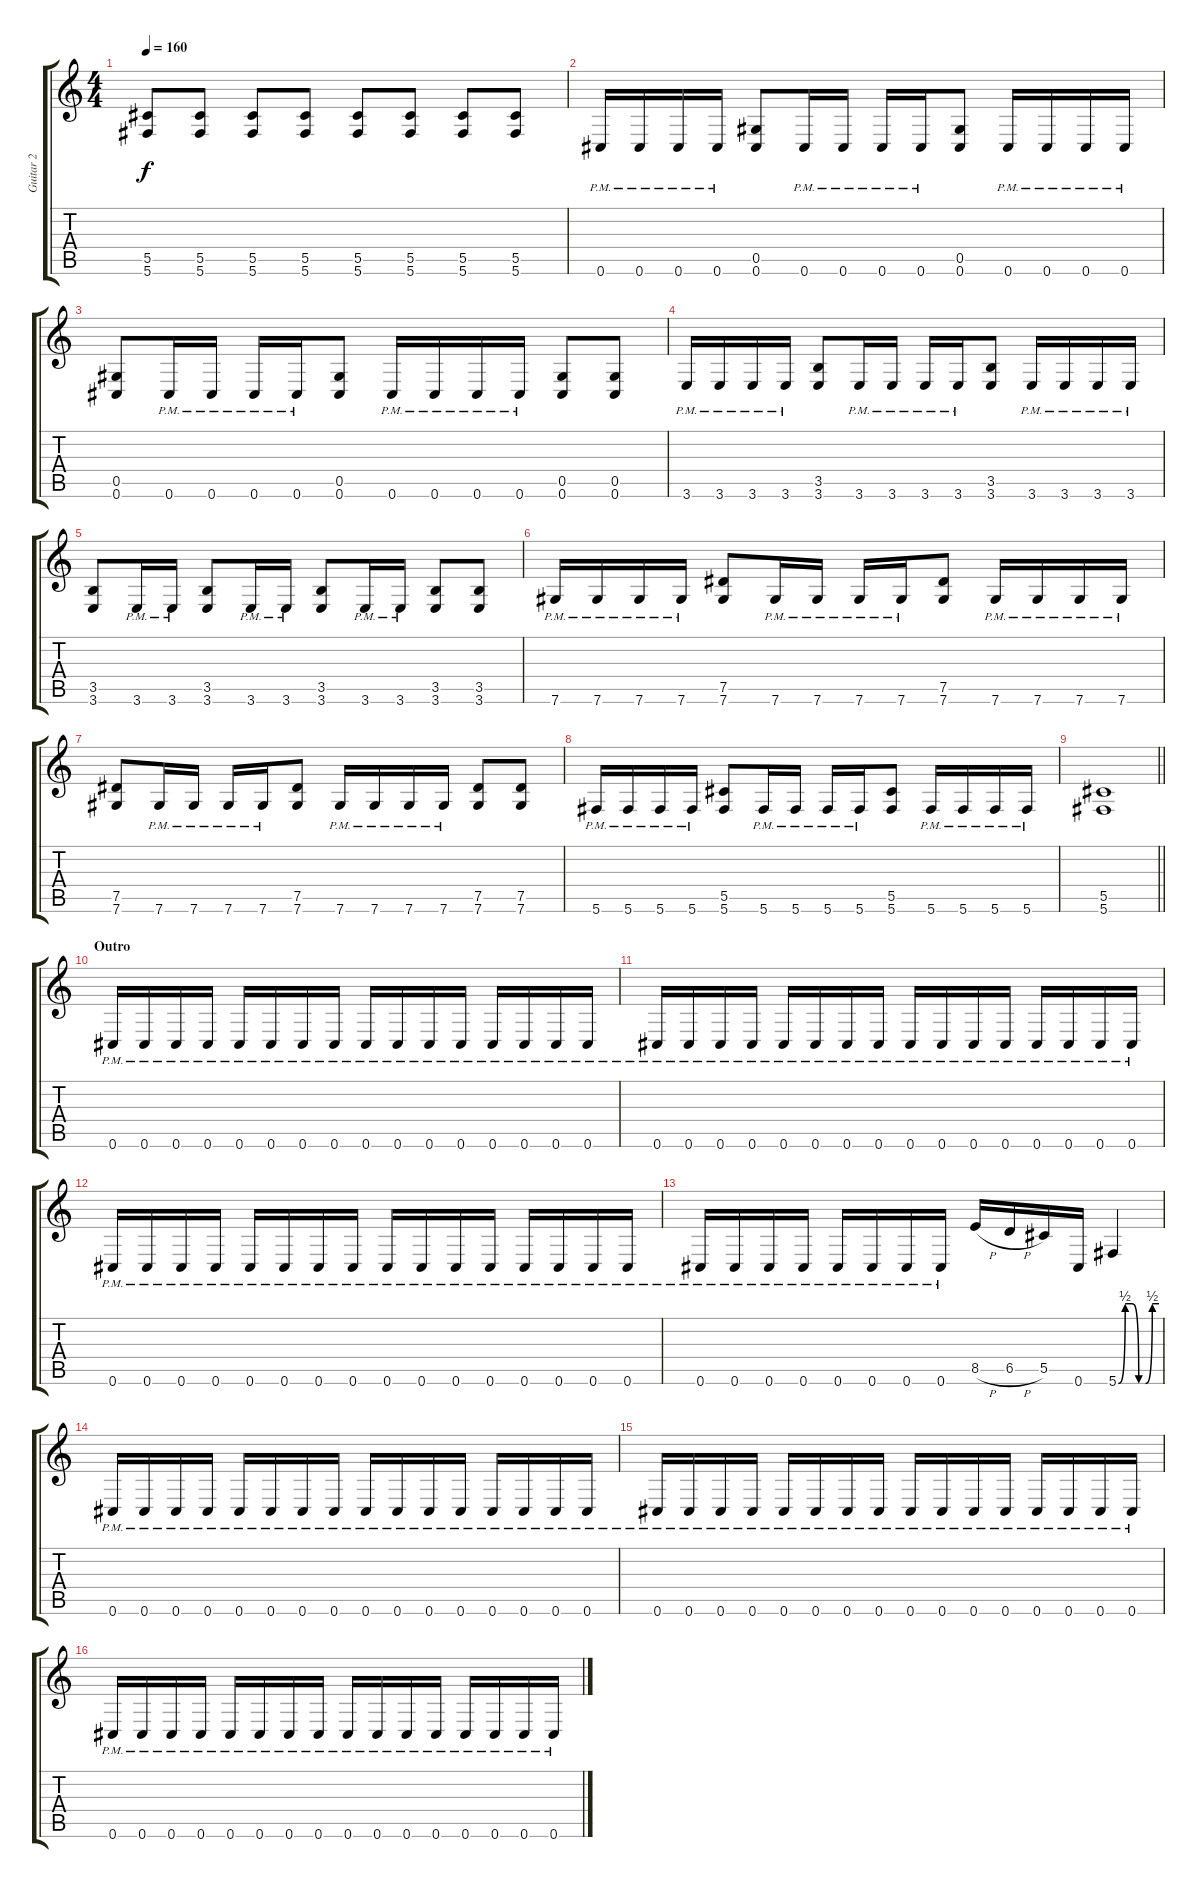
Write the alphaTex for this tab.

\track ("Guitar 2" "Guitar 2") {instrument overdrivenguitar}
\staff {score tabs}
\tuning (Eb4 Bb3 Gb3 Db3 Ab2 Db2) {hide}
\ts (4 4)
\tempo 160
\clef g2
\ks c
(5.5 5.6).8{dy f} (5.5 5.6).8 (5.5 5.6).8 (5.5 5.6).8 (5.5 5.6).8 (5.5 5.6).8 (5.5 5.6).8 (5.5 5.6).8 |
0.6{pm}.16 0.6{pm}.16 0.6{pm}.16 0.6{pm}.16 (0.5 0.6).8 0.6{pm}.16 0.6{pm}.16 0.6{pm}.16 0.6{pm}.16 (0.5 0.6).8 0.6{pm}.16 0.6{pm}.16 0.6{pm}.16 0.6{pm}.16 |
(0.5 0.6).8 0.6{pm}.16 0.6{pm}.16 0.6{pm}.16 0.6{pm}.16 (0.5 0.6).8 0.6{pm}.16 0.6{pm}.16 0.6{pm}.16 0.6{pm}.16 (0.5 0.6).8 (0.5 0.6).8 |
3.6{pm}.16 3.6{pm}.16 3.6{pm}.16 3.6{pm}.16 (3.5 3.6).8 3.6{pm}.16 3.6{pm}.16 3.6{pm}.16 3.6{pm}.16 (3.5 3.6).8 3.6{pm}.16 3.6{pm}.16 3.6{pm}.16 3.6{pm}.16 |
(3.5 3.6).8 3.6{pm}.16 3.6{pm}.16 (3.5 3.6).8 3.6{pm}.16 3.6{pm}.16 (3.5 3.6).8 3.6{pm}.16 3.6{pm}.16 (3.5 3.6).8 (3.5 3.6).8 |
7.6{pm}.16 7.6{pm}.16 7.6{pm}.16 7.6{pm}.16 (7.5 7.6).8 7.6{pm}.16 7.6{pm}.16 7.6{pm}.16 7.6{pm}.16 (7.5 7.6).8 7.6{pm}.16 7.6{pm}.16 7.6{pm}.16 7.6{pm}.16 |
(7.5 7.6).8 7.6{pm}.16 7.6{pm}.16 7.6{pm}.16 7.6{pm}.16 (7.5 7.6).8 7.6{pm}.16 7.6{pm}.16 7.6{pm}.16 7.6{pm}.16 (7.5 7.6).8 (7.5 7.6).8 |
5.6{pm}.16 5.6{pm}.16 5.6{pm}.16 5.6{pm}.16 (5.5 5.6).8 5.6{pm}.16 5.6{pm}.16 5.6{pm}.16 5.6{pm}.16 (5.5 5.6).8 5.6{pm}.16 5.6{pm}.16 5.6{pm}.16 5.6{pm}.16 |
\barLineRight lightlight
(5.5 5.6).1 |
\section ("" "Outro")
0.6{pm}.16 0.6{pm}.16 0.6{pm}.16 0.6{pm}.16 0.6{pm}.16 0.6{pm}.16 0.6{pm}.16 0.6{pm}.16 0.6{pm}.16 0.6{pm}.16 0.6{pm}.16 0.6{pm}.16 0.6{pm}.16 0.6{pm}.16 0.6{pm}.16 0.6{pm}.16 |
0.6{pm}.16 0.6{pm}.16 0.6{pm}.16 0.6{pm}.16 0.6{pm}.16 0.6{pm}.16 0.6{pm}.16 0.6{pm}.16 0.6{pm}.16 0.6{pm}.16 0.6{pm}.16 0.6{pm}.16 0.6{pm}.16 0.6{pm}.16 0.6{pm}.16 0.6{pm}.16 |
0.6{pm}.16 0.6{pm}.16 0.6{pm}.16 0.6{pm}.16 0.6{pm}.16 0.6{pm}.16 0.6{pm}.16 0.6{pm}.16 0.6{pm}.16 0.6{pm}.16 0.6{pm}.16 0.6{pm}.16 0.6{pm}.16 0.6{pm}.16 0.6{pm}.16 0.6{pm}.16 |
0.6{pm}.16 0.6{pm}.16 0.6{pm}.16 0.6{pm}.16 0.6{pm}.16 0.6{pm}.16 0.6{pm}.16 0.6{pm}.16 8.5{h}.16 6.5{h}.16 5.5.16 0.6.16 5.6{be (custom 0 0 10 2 20 2 30 0 40 0 50 2 60 2)}.4 |
0.6{pm}.16 0.6{pm}.16 0.6{pm}.16 0.6{pm}.16 0.6{pm}.16 0.6{pm}.16 0.6{pm}.16 0.6{pm}.16 0.6{pm}.16 0.6{pm}.16 0.6{pm}.16 0.6{pm}.16 0.6{pm}.16 0.6{pm}.16 0.6{pm}.16 0.6{pm}.16 |
0.6{pm}.16 0.6{pm}.16 0.6{pm}.16 0.6{pm}.16 0.6{pm}.16 0.6{pm}.16 0.6{pm}.16 0.6{pm}.16 0.6{pm}.16 0.6{pm}.16 0.6{pm}.16 0.6{pm}.16 0.6{pm}.16 0.6{pm}.16 0.6{pm}.16 0.6{pm}.16 |
0.6{pm}.16 0.6{pm}.16 0.6{pm}.16 0.6{pm}.16 0.6{pm}.16 0.6{pm}.16 0.6{pm}.16 0.6{pm}.16 0.6{pm}.16 0.6{pm}.16 0.6{pm}.16 0.6{pm}.16 0.6{pm}.16 0.6{pm}.16 0.6{pm}.16 0.6{pm}.16
